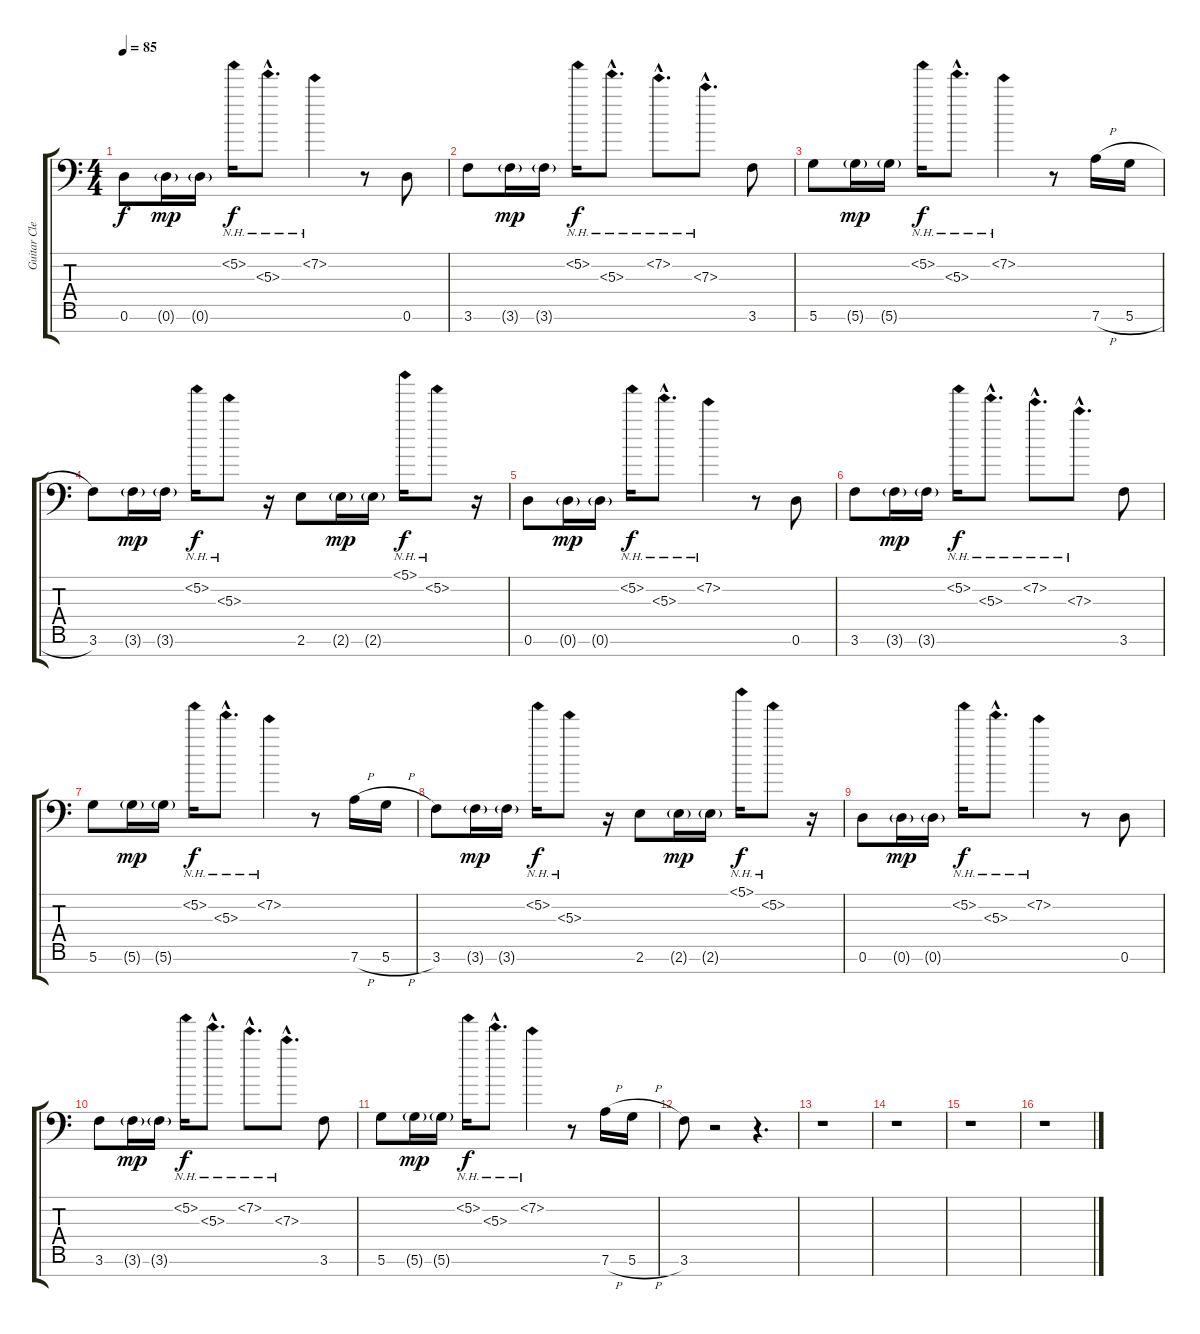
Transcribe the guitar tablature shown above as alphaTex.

\track ("Guitar Clean" "Guitar Cle") {instrument electricguitarclean}
\staff {score tabs}
\tuning (D4 A3 F3 C3 G2 D2 A1) {hide}
\ts (4 4)
\tempo 85
\clef f4
\ks c
0.6.8{dy f instrument electricguitarclean} 0.6{g}.16{dy mp} 0.6{g}.16 5.2{nh}.16{dy f} 5.3{nh hac}.8{d} 7.2{nh}.4 r.8 0.6.8 |
3.6.8 3.6{g}.16{dy mp} 3.6{g}.16 5.2{nh}.16{dy f} 5.3{nh hac}.8{d} 7.2{nh hac}.8{d} 7.3{nh hac}.8{d} 3.6.8 |
5.6.8 5.6{g}.16{dy mp} 5.6{g}.16 5.2{nh}.16{dy f} 5.3{nh hac}.8{d} 7.2{nh}.4 r.8 7.6{h}.16 5.6{h}.16 |
3.6.8 3.6{g}.16{dy mp} 3.6{g}.16 5.2{nh}.16{dy f} 5.3{nh}.8 r.16 2.6.8 2.6{g}.16{dy mp} 2.6{g}.16 5.1{nh}.16{dy f} 5.2{nh}.8 r.16 |
0.6.8 0.6{g}.16{dy mp} 0.6{g}.16 5.2{nh}.16{dy f} 5.3{nh hac}.8{d} 7.2{nh}.4 r.8 0.6.8 |
3.6.8 3.6{g}.16{dy mp} 3.6{g}.16 5.2{nh}.16{dy f} 5.3{nh hac}.8{d} 7.2{nh hac}.8{d} 7.3{nh hac}.8{d} 3.6.8 |
5.6.8 5.6{g}.16{dy mp} 5.6{g}.16 5.2{nh}.16{dy f} 5.3{nh hac}.8{d} 7.2{nh}.4 r.8 7.6{h}.16 5.6{h}.16 |
3.6.8 3.6{g}.16{dy mp} 3.6{g}.16 5.2{nh}.16{dy f} 5.3{nh}.8 r.16 2.6.8 2.6{g}.16{dy mp} 2.6{g}.16 5.1{nh}.16{dy f} 5.2{nh}.8 r.16 |
0.6.8 0.6{g}.16{dy mp} 0.6{g}.16 5.2{nh}.16{dy f} 5.3{nh hac}.8{d} 7.2{nh}.4 r.8 0.6.8 |
3.6.8 3.6{g}.16{dy mp} 3.6{g}.16 5.2{nh}.16{dy f} 5.3{nh hac}.8{d} 7.2{nh hac}.8{d} 7.3{nh hac}.8{d} 3.6.8 |
5.6.8 5.6{g}.16{dy mp} 5.6{g}.16 5.2{nh}.16{dy f} 5.3{nh hac}.8{d} 7.2{nh}.4 r.8 7.6{h}.16 5.6{h}.16 |
3.6.8 r.2 r.4{d} |
r.1 |
r.1 |
r.1 |
r.1
